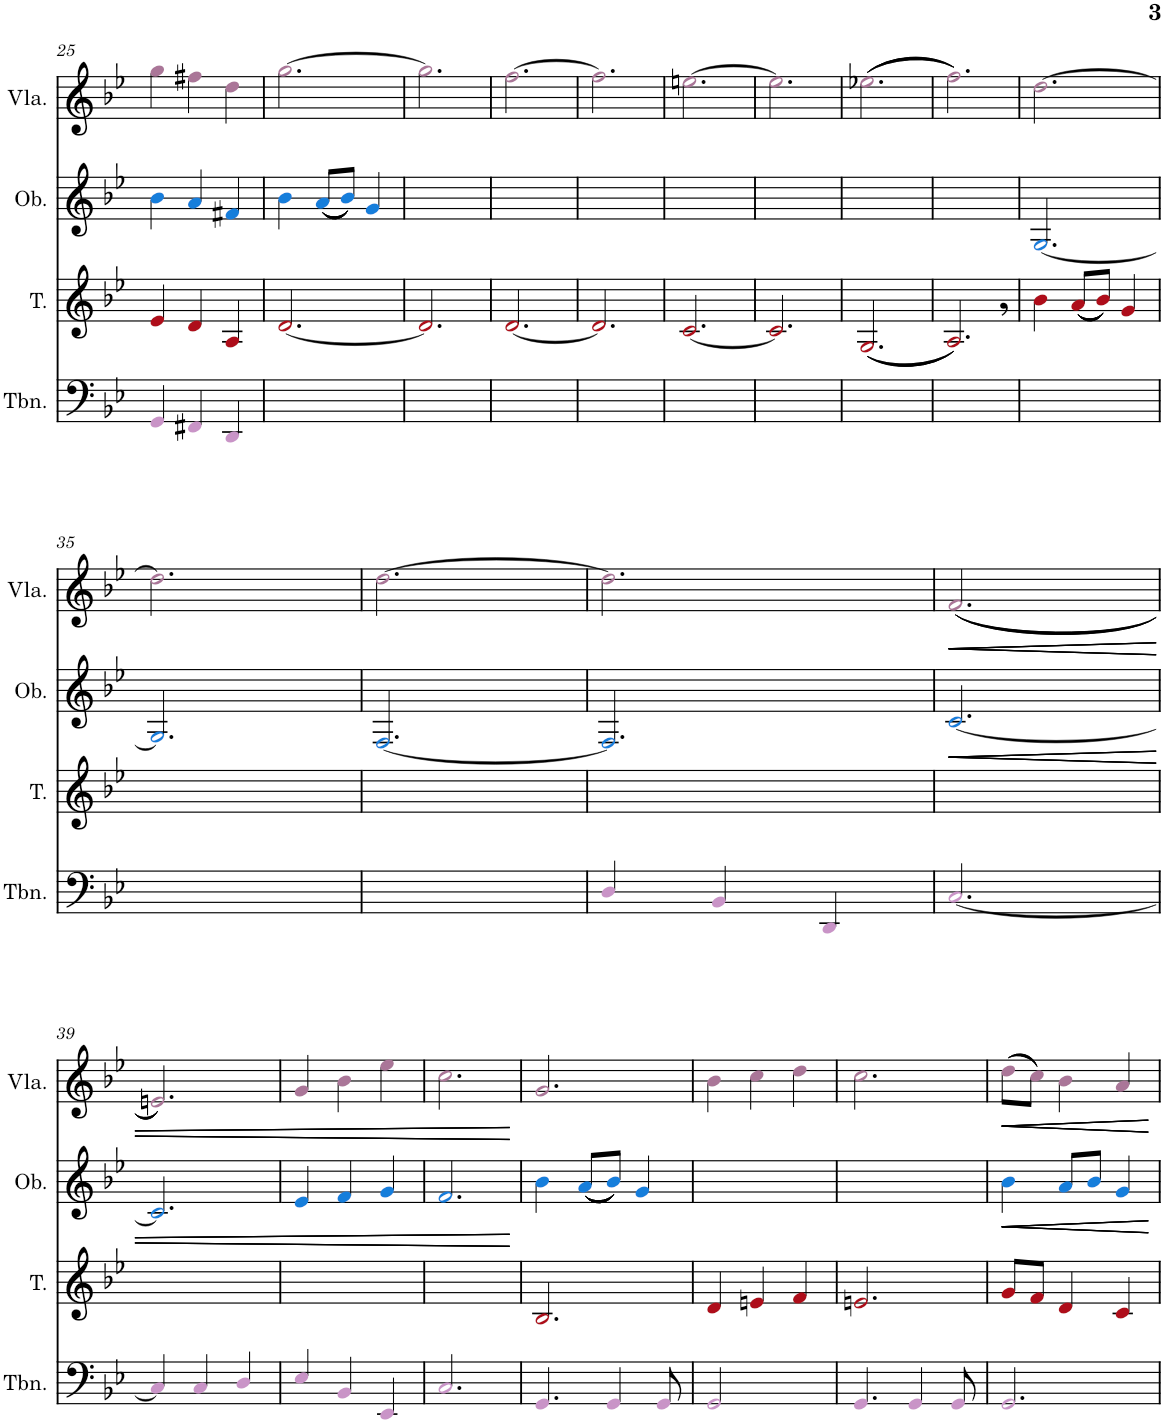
**kern	**kern	**kern	**dynam	**kern	**dynam
*part4	*part3	*part2	*part2	*part1	*part1
*staff4	*staff3	*staff2	*staff2	*staff1	*staff1
*I"Trombone	*I"Tenor	*I"Oboe	*	*I"Viola	*
*I'Tbn.	*I'T.	*I'Ob.	*	*I'Vla.	*
!!LO:PB:g=z
*clefF4	*clefG2	*clefG2	*	*clefG2	*
*k[b-e-]	*k[b-e-]	*k[b-e-]	*	*k[b-e-]	*
*M3/4	*M3/4	*M3/4	*	*M3/4	*
=25	=25	=25	=25	=25	=25
4GGi/	4e-j/	4b-Z\	.	4ggV\	.
4FF#Xi/	4dj/	4aZ/	.	4ff#XV\	.
4DDi/	4Aj/	4f#XZ/	.	4ddV\	.
=26	=26	=26	=26	=26	=26
2.ryy	[2.dj/	4b-Z\	.	[2.ggV\	.
.	.	(<(<(<(<(<(<8aZ/L	.	.	.
.	.	8b-Z/J))))))	.	.	.
.	.	4gZ/	.	.	.
=27	=27	=27	=27	=27	=27
2.ryy	2.dj/]	2.ryy	.	2.ggV\]	.
=28	=28	=28	=28	=28	=28
2.ryy	[2.dj/	2.ryy	.	[2.ffV\	.
=29	=29	=29	=29	=29	=29
2.ryy	2.dj/]	2.ryy	.	2.ffV\]	.
=30	=30	=30	=30	=30	=30
2.ryy	[2.cj/	2.ryy	.	[2.eenV\	.
=31	=31	=31	=31	=31	=31
2.ryy	2.cj/]	2.ryy	.	2.eeV\]	.
=32	=32	=32	=32	=32	=32
2.ryy	(<(<(<2.Gj/	2.ryy	.	(>(>(>2.ee-XV\	.
=33	=33	=33	=33	=33	=33
2.ryy	2.A,<j/)))	2.ryy	.	2.ffV\)))	.
=34	=34	=34	=34	=34	=34
2.ryy	4b-j\	[2.GZ/	.	[2.ddV\	.
.	(<(<(<(<(<(<8aj/L	.	.	.	.
.	8b-j/J))))))	.	.	.	.
.	4gj/	.	.	.	.
!!LO:LB:g=z
=35	=35	=35	=35	=35	=35
2.ryy	2.ryy	2.GZ/]	.	2.ddV\]	.
=36	=36	=36	=36	=36	=36
2.ryy	2.ryy	[2.FZ/	.	[2.ddV\	.
=37	=37	=37	=37	=37	=37
4Di/	2.ryy	2.FZ/]	.	2.ddV\]	.
4BB-i/	.	.	.	.	.
4DDi/	.	.	.	.	.
=38	=38	=38	=38	=38	=38
!	!	!	!LO:HP:b	!	!LO:HP:b
[2.Ci/	2.ryy	[2.cZ/	<	(<(<(<2.fV/	<
!!LO:LB:g=z
=39	=39	=39	=39	=39	=39
!	!	!	!LO:HP:b	!	!LO:HP:b
4Ci/]	2.ryy	2.cZ/]	<	2.enV/)))	<
4Ci/	.	.	.	.	.
4Di/	.	.	.	.	.
=40	=40	=40	=40	=40	=40
!	!	!	!LO:HP:b	!	!LO:HP:b
4E-i/	2.ryy	4e-Z/	<	4gV/	<
4BB-i/	.	4fZ/	.	4b-V\	.
4EE-i/	.	4gZ/	.	4ee-V\	.
=41	=41	=41	=41	=41	=41
2.Ci/	2.ryy	2.fZ/	.	2.ccV\	.
.	.	.	[ [ [	.	[ [ [
=42	=42	=42	=42	=42	=42
4.GGi/	2.B-j/	4b-Z\	.	2.gV/	.
.	.	(<(<(<(<(<(<8aZ/L	.	.	.
4GGi/	.	8b-Z/J))))))	.	.	.
.	.	4gZ/	.	.	.
8GGi/	.	.	.	.	.
=43	=43	=43	=43	=43	=43
2GGi/	4dj/	2.ryy	.	4b-V\	.
.	4enj/	.	.	4ccV\	.
4ryy	4fj/	.	.	4ddV\	.
=44	=44	=44	=44	=44	=44
4.GGi/	2.enj/	2.ryy	.	2.ccV\	.
4GGi/	.	.	.	.	.
8GGi/	.	.	.	.	.
=45	=45	=45	=45	=45	=45
!	!	!	!LO:HP:b	!	!LO:HP:b
2.GGi/	8gj/L	4b-Z\	<	(>(>(>8ddV\L	<
!	!	!	!	!	!LO:HP:b
.	8fj/J	.	.	8ccV\J)))	<
!	!	!	!LO:HP:b	!	!LO:HP:b
.	4dj/	8aZ/L	<	4b-V\	<
!	!	!	!LO:HP:b	!	!
.	.	8b-Z/J	<	.	.
.	4cj/	4gZ/	.	4aV/	.
.	.	.	[ [ [	.	[ [ [
=	=	=	=	=	=
*-	*-	*-	*-	*-	*-
